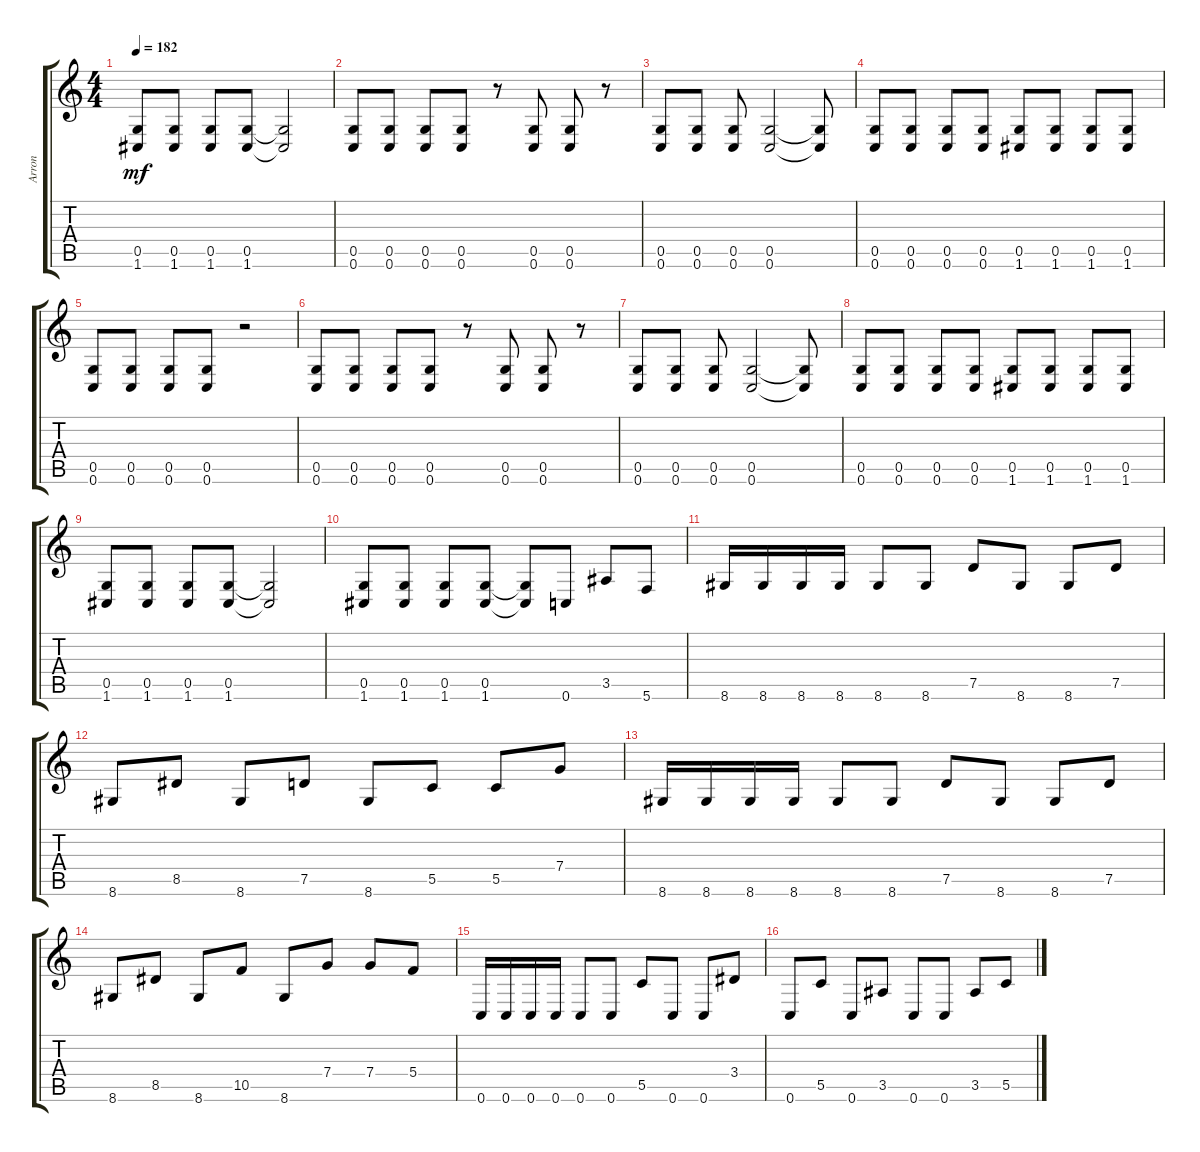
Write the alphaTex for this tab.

\track ("Arron" "Arron") {instrument distortionguitar}
\staff {score tabs}
\tuning (D4 A3 F3 C3 G2 C2) {hide}
\ts (4 4)
\tempo 182
\clef g2
\ks c
(0.5 1.6).8{dy mf} (0.5 1.6).8 (0.5 1.6).8 (0.5 1.6).8 (0.5{t} 1.6{t}).2 |
(0.5 0.6).8 (0.5 0.6).8 (0.5 0.6).8 (0.5 0.6).8 r.8 (0.5 0.6).8 (0.5 0.6).8 r.8 |
(0.5 0.6).8 (0.5 0.6).8 (0.5 0.6).8 (0.5 0.6).2 (0.5{t} 0.6{t}).8 |
(0.5 0.6).8 (0.5 0.6).8 (0.5 0.6).8 (0.5 0.6).8 (0.5 1.6).8 (0.5 1.6).8 (0.5 1.6).8 (0.5 1.6).8 |
(0.5 0.6).8 (0.5 0.6).8 (0.5 0.6).8 (0.5 0.6).8 r.2 |
(0.5 0.6).8 (0.5 0.6).8 (0.5 0.6).8 (0.5 0.6).8 r.8 (0.5 0.6).8 (0.5 0.6).8 r.8 |
(0.5 0.6).8 (0.5 0.6).8 (0.5 0.6).8 (0.5 0.6).2 (0.5{t} 0.6{t}).8 |
(0.5 0.6).8 (0.5 0.6).8 (0.5 0.6).8 (0.5 0.6).8 (0.5 1.6).8 (0.5 1.6).8 (0.5 1.6).8 (0.5 1.6).8 |
(0.5 1.6).8 (0.5 1.6).8 (0.5 1.6).8 (0.5 1.6).8 (0.5{t} 1.6{t}).2 |
(0.5 1.6).8 (0.5 1.6).8 (0.5 1.6).8 (0.5 1.6).8 (0.5{t} 1.6{t}).8 0.6.8 3.5.8 5.6.8 |
8.6.16 8.6.16 8.6.16 8.6.16 8.6.8 8.6.8 7.5.8 8.6.8 8.6.8 7.5.8 |
8.6.8 8.5.8 8.6.8 7.5.8 8.6.8 5.5.8 5.5.8 7.4.8 |
8.6.16 8.6.16 8.6.16 8.6.16 8.6.8 8.6.8 7.5.8 8.6.8 8.6.8 7.5.8 |
8.6.8 8.5.8 8.6.8 10.5.8 8.6.8 7.4.8 7.4.8 5.4.8 |
0.6.16 0.6.16 0.6.16 0.6.16 0.6.8 0.6.8 5.5.8 0.6.8 0.6.8 3.4.8 |
0.6.8 5.5.8 0.6.8 3.5.8 0.6.8 0.6.8 3.5.8 5.5.8
